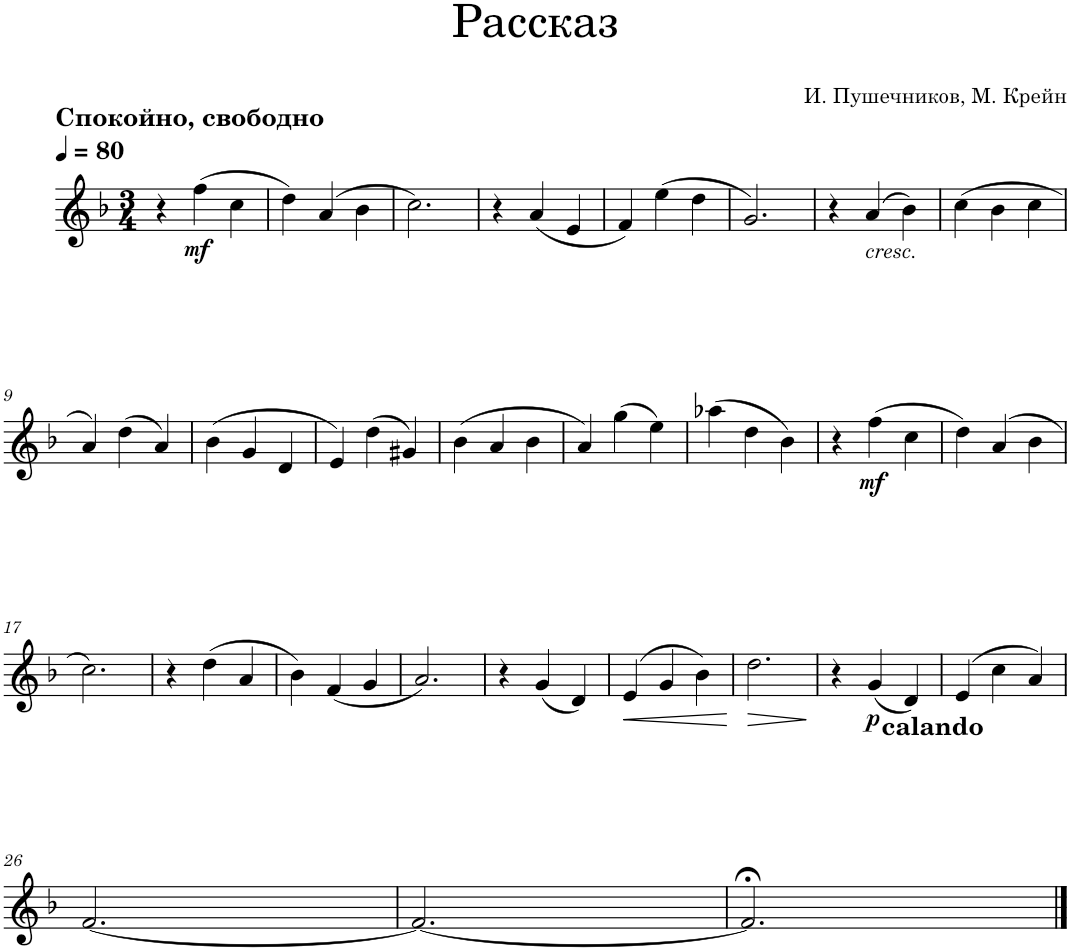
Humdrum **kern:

**kern	**dynam
*part1	*part1
*staff1	*staff1
*I"Флейта	*
*clefG2	*
*k[b-]	*
*M3/4	*
*MM80	*
=1	=1
4r	.
!LO:TX:a:B:t=Спокойно, свободно	!
!	!LO:DY:b
(4ff\	mf
4cc\	.
=2	=2
4dd\)	.
(4a/	.
4b-\	.
=3	=3
2.cc\)	.
=4	=4
4r	.
(4a/	.
4e/	.
=5	=5
4f/)	.
(4ee\	.
4dd\	.
=6	=6
2.g/)	.
=7	=7
4r	.
!LO:TX:b:i:t=cresc.	!
(4a/	.
4b-\)	.
=8	=8
(4cc\	.
4b-\	.
4cc\	.
!!LO:LB:g=z
=9	=9
4a/)	.
(4dd\	.
4a/)	.
=10	=10
(4b-\	.
4g/	.
4d/	.
=11	=11
4e/)	.
(4dd\	.
4g#X/)	.
=12	=12
(4b-\	.
4a/	.
4b-\	.
=13	=13
4a/)	.
(4gg\	.
4ee\)	.
=14	=14
(4aa-X\	.
4dd\	.
4b-\)	.
=15	=15
4r	.
!	!LO:DY:b
(4ff\	mf
4cc\	.
=16	=16
4dd\)	.
(4a/	.
4b-\	.
!!LO:LB:g=z
=17	=17
2.cc\)	.
=18	=18
4r	.
(4dd\	.
4a/	.
=19	=19
4b-\)	.
(4f/	.
4g/	.
=20	=20
2.a/)	.
=21	=21
4r	.
(4g/	.
4d/)	.
=22	=22
!	!LO:HP:b
(4e/	<
4g/	.
4b-\)	.
.	[
=23	=23
!	!LO:HP:b
2.dd\	>
.	]
=24	=24
4r	.
!LO:TX:b:t=calando	!
!	!LO:DY:b
(4g/	p
4d/)	.
=25	=25
(4e/	.
4cc\	.
4a/)	.
!!LO:LB:g=z
=26	=26
[2.f/	.
=27	=27
2.f/_	.
=28	=28
2.f;</]	.
==	==
*-	*-
